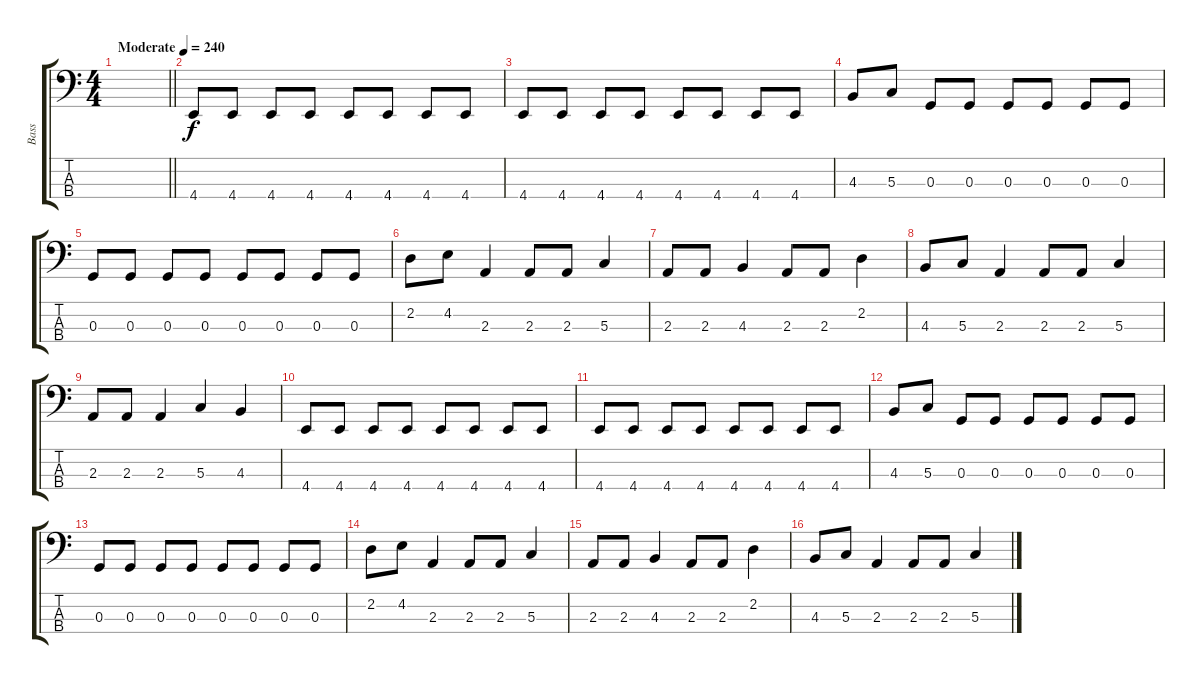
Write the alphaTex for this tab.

\track ("Bass" "Bass") {instrument electricbassfinger}
\staff {score tabs}
\tuning (F2 C2 G1 C1) {hide}
\ts (4 4)
\tempo (240 "Moderate")
\clef f4
\barLineRight lightlight
\ks c
|
4.4.8 4.4.8 4.4.8 4.4.8 4.4.8 4.4.8 4.4.8 4.4.8 |
4.4.8 4.4.8 4.4.8 4.4.8 4.4.8 4.4.8 4.4.8 4.4.8 |
4.3.8 5.3.8 0.3.8 0.3.8 0.3.8 0.3.8 0.3.8 0.3.8 |
0.3.8 0.3.8 0.3.8 0.3.8 0.3.8 0.3.8 0.3.8 0.3.8 |
2.2.8 4.2.8 2.3.4 2.3.8 2.3.8 5.3.4 |
2.3.8 2.3.8 4.3.4 2.3.8 2.3.8 2.2.4 |
4.3.8 5.3.8 2.3.4 2.3.8 2.3.8 5.3.4 |
2.3.8 2.3.8 2.3.4 5.3.4 4.3.4 |
4.4.8 4.4.8 4.4.8 4.4.8 4.4.8 4.4.8 4.4.8 4.4.8 |
4.4.8 4.4.8 4.4.8 4.4.8 4.4.8 4.4.8 4.4.8 4.4.8 |
4.3.8 5.3.8 0.3.8 0.3.8 0.3.8 0.3.8 0.3.8 0.3.8 |
0.3.8 0.3.8 0.3.8 0.3.8 0.3.8 0.3.8 0.3.8 0.3.8 |
2.2.8 4.2.8 2.3.4 2.3.8 2.3.8 5.3.4 |
2.3.8 2.3.8 4.3.4 2.3.8 2.3.8 2.2.4 |
4.3.8 5.3.8 2.3.4 2.3.8 2.3.8 5.3.4
